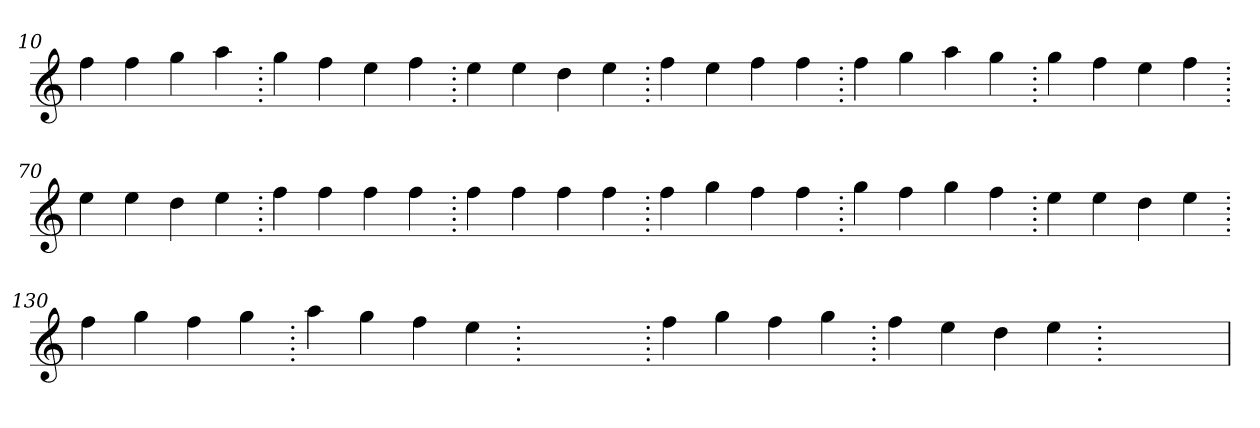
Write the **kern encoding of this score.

**kern
*part1
*staff1
*clefG2
=10.
4ff
4ff
4gg
4aa
=20.
4gg
4ff
4ee
4ff
=30.
4ee
4ee
4dd
4ee
=40.
4ff
4ee
4ff
4ff
=50.
4ff
4gg
4aa
4gg
=60.
4gg
4ff
4ee
4ff
=70.
4ee
4ee
4dd
4ee
=80.
4ff
4ff
4ff
4ff
=90.
4ff
4ff
4ff
4ff
=100.
4ff
4gg
4ff
4ff
=110.
4gg
4ff
4gg
4ff
=120.
4ee
4ee
4dd
4ee
=130.
4ff
4gg
4ff
4gg
=140.
4aa
4gg
4ff
4ee
=150.
1ryy
=150.
4ff
4gg
4ff
4gg
=160.
4ff
4ee
4dd
4ee
=170.
1ryy
=
*-
